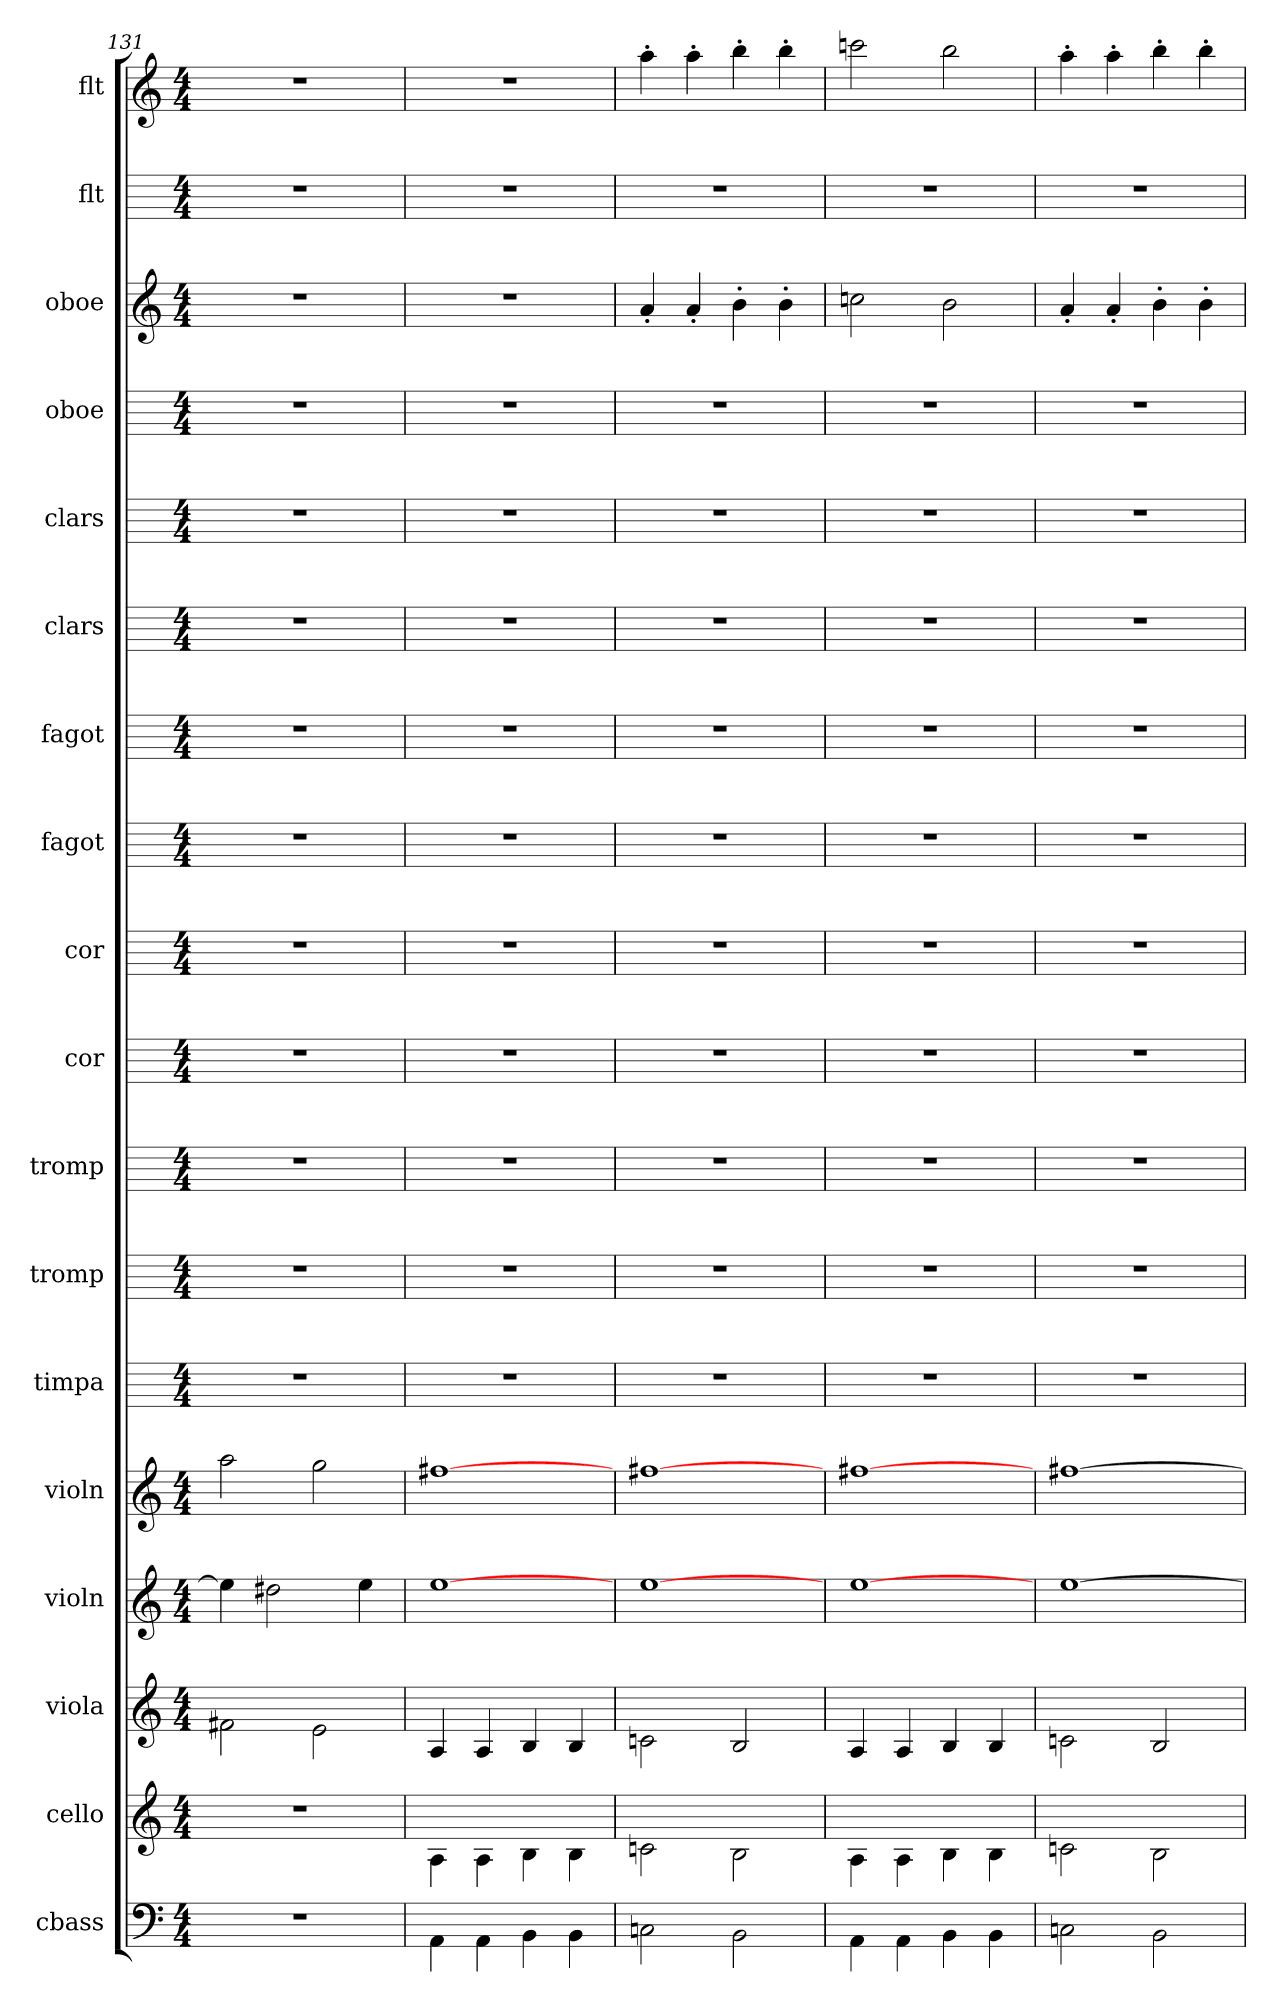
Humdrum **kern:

**kern	**kern	**kern	**kern	**kern	**kern	**kern	**kern	**kern	**kern	**kern	**kern	**kern	**kern	**kern	**kern	**kern	**kern
*part18	*part17	*part16	*part15	*part14	*part13	*part12	*part11	*part10	*part9	*part8	*part7	*part6	*part5	*part4	*part3	*part2	*part1
*staff18	*staff17	*staff16	*staff15	*staff14	*staff13	*staff12	*staff11	*staff10	*staff9	*staff8	*staff7	*staff6	*staff5	*staff4	*staff3	*staff2	*staff1
*I"cbass	*I"cello	*I"viola	*I"violn	*I"violn	*I"timpa	*I"tromp	*I"tromp	*I"cor	*I"cor	*I"fagot	*I"fagot	*I"clars	*I"clars	*I"oboe	*I"oboe	*I"flt	*I"flt
*	*	*I'Vla	*	*	*	*	*	*	*	*	*	*	*	*I'Ob	*I'Ob	*	*
*	*	*	*	*	*	*	*	*ITrd4c7	*ITrd4c7	*	*	*	*	*	*	*	*
*M4/4	*M4/4	*M4/4	*M4/4	*M4/4	*M4/4	*M4/4	*M4/4	*M4/4	*M4/4	*M4/4	*M4/4	*M4/4	*M4/4	*M4/4	*M4/4	*M4/4	*M4/4
=131	=131	=131	=131	=131	=131	=131	=131	=131	=131	=131	=131	=131	=131	=131	=131	=131	=131
1r	1r	2f#\	4ee\]	2aa\	1r	1r	1r	1r	1r	1r	1r	1r	1r	1r	1r	1r	1r
.	.	.	2dd#\	.	.	.	.	.	.	.	.	.	.	.	.	.	.
.	.	2e\	.	2gg\	.	.	.	.	.	.	.	.	.	.	.	.	.
.	.	.	4ee\	.	.	.	.	.	.	.	.	.	.	.	.	.	.
=132	=132	=132	=132	=132	=132	=132	=132	=132	=132	=132	=132	=132	=132	=132	=132	=132	=132
4AA\	4A\	4A/	[1ee\	[1ff#\	1r	1r	1r	1r	1r	1r	1r	1r	1r	1r	1r	1r	1r
4AA\	4A\	4A/	.	.	.	.	.	.	.	.	.	.	.	.	.	.	.
4BB\	4B\	4B/	.	.	.	.	.	.	.	.	.	.	.	.	.	.	.
4BB\	4B\	4B/	.	.	.	.	.	.	.	.	.	.	.	.	.	.	.
=133	=133	=133	=133	=133	=133	=133	=133	=133	=133	=133	=133	=133	=133	=133	=133	=133	=133
2Cn\	2cn\	2cn\	[1ee\	[1ff#\	1r	1r	1r	1r	1r	1r	1r	1r	1r	1r	4a'>/	1r	4aa'>\
.	.	.	.	.	.	.	.	.	.	.	.	.	.	.	4a'>/	.	4aa'>\
2BB\	2B\	2B/	.	.	.	.	.	.	.	.	.	.	.	.	4b'>\	.	4bb'>\
.	.	.	.	.	.	.	.	.	.	.	.	.	.	.	4b'>\	.	4bb'>\
=134	=134	=134	=134	=134	=134	=134	=134	=134	=134	=134	=134	=134	=134	=134	=134	=134	=134
4AA\	4A\	4A/	[1ee\	[1ff#\	1r	1r	1r	1r	1r	1r	1r	1r	1r	1r	2ccn\	1r	2cccn\
4AA\	4A\	4A/	.	.	.	.	.	.	.	.	.	.	.	.	.	.	.
4BB\	4B\	4B/	.	.	.	.	.	.	.	.	.	.	.	.	2b\	.	2bb\
4BB\	4B\	4B/	.	.	.	.	.	.	.	.	.	.	.	.	.	.	.
=135	=135	=135	=135	=135	=135	=135	=135	=135	=135	=135	=135	=135	=135	=135	=135	=135	=135
2Cn\	2cn\	2cn\	[1ee\	[1ff#\	1r	1r	1r	1r	1r	1r	1r	1r	1r	1r	4a'>/	1r	4aa'>\
.	.	.	.	.	.	.	.	.	.	.	.	.	.	.	4a'>/	.	4aa'>\
2BB\	2B\	2B/	.	.	.	.	.	.	.	.	.	.	.	.	4b'>\	.	4bb'>\
.	.	.	.	.	.	.	.	.	.	.	.	.	.	.	4b'>\	.	4bb'>\
=	=	=	=	=	=	=	=	=	=	=	=	=	=	=	=	=	=
*-	*-	*-	*-	*-	*-	*-	*-	*-	*-	*-	*-	*-	*-	*-	*-	*-	*-
